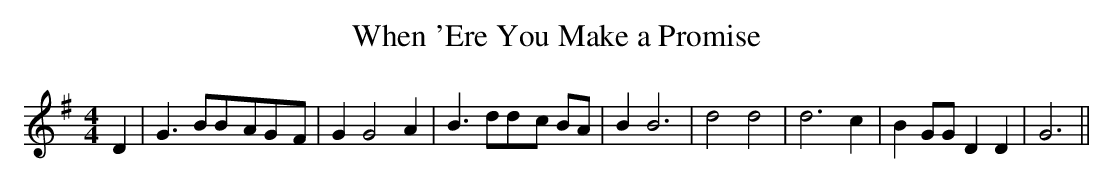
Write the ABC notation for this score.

X:1
T:When 'Ere You Make a Promise
M:4/4
L:1/8
K:G
 D2| G3 BB-AG-F| G2 G4 A2| B3 dd-c BA| B2 B6| d4 d4| d6 c2| B2 GG D2 D2|\
 G6||
